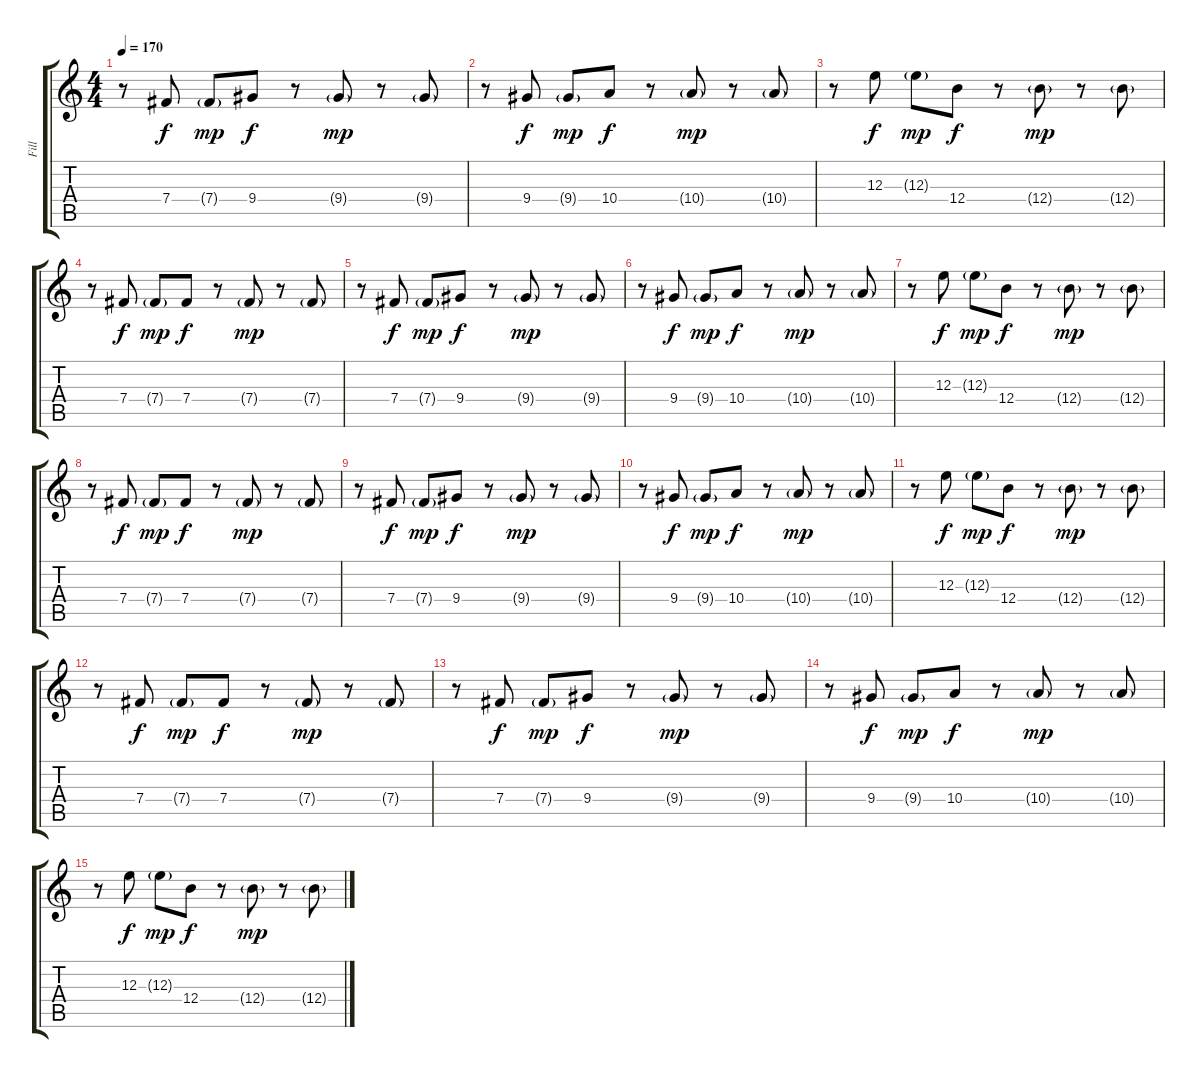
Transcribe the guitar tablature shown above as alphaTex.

\track ("Fill" "Fill") {instrument electricguitarclean}
\staff {score tabs}
\tuning (Db4 Ab3 E3 B2 Gb2 B1) {hide}
\ts (4 4)
\tempo 170
\clef g2
\ks c
r.8{dy mp} 7.4.8{dy f} 7.4{g}.8{dy mp} 9.4.8{dy f} r.8 9.4{g}.8{dy mp} r.8 9.4{g}.8 |
r.8{volume 10} 9.4.8{dy f} 9.4{g}.8{dy mp} 10.4.8{dy f} r.8 10.4{g}.8{dy mp} r.8 10.4{g}.8 |
r.8 12.3.8{dy f} 12.3{g}.8{dy mp} 12.4.8{dy f} r.8 12.4{g}.8{dy mp} r.8 12.4{g}.8 |
r.8{volume 8} 7.4.8{dy f} 7.4{g}.8{dy mp} 7.4.8{dy f} r.8 7.4{g}.8{dy mp} r.8 7.4{g}.8 |
r.8 7.4.8{dy f} 7.4{g}.8{dy mp} 9.4.8{dy f} r.8 9.4{g}.8{dy mp} r.8 9.4{g}.8 |
r.8{volume 6} 9.4.8{dy f} 9.4{g}.8{dy mp} 10.4.8{dy f} r.8 10.4{g}.8{dy mp} r.8 10.4{g}.8 |
r.8 12.3.8{dy f} 12.3{g}.8{dy mp} 12.4.8{dy f} r.8 12.4{g}.8{dy mp} r.8 12.4{g}.8 |
r.8{volume 4} 7.4.8{dy f} 7.4{g}.8{dy mp} 7.4.8{dy f} r.8 7.4{g}.8{dy mp} r.8 7.4{g}.8 |
r.8 7.4.8{dy f} 7.4{g}.8{dy mp} 9.4.8{dy f} r.8 9.4{g}.8{dy mp} r.8 9.4{g}.8 |
r.8 9.4.8{dy f} 9.4{g}.8{dy mp} 10.4.8{dy f} r.8 10.4{g}.8{dy mp} r.8 10.4{g}.8 |
r.8 12.3.8{dy f} 12.3{g}.8{dy mp} 12.4.8{dy f} r.8 12.4{g}.8{dy mp} r.8 12.4{g}.8 |
r.8{volume 0} 7.4.8{dy f} 7.4{g}.8{dy mp} 7.4.8{dy f} r.8 7.4{g}.8{dy mp} r.8 7.4{g}.8 |
r.8 7.4.8{dy f} 7.4{g}.8{dy mp} 9.4.8{dy f} r.8 9.4{g}.8{dy mp} r.8 9.4{g}.8 |
r.8 9.4.8{dy f} 9.4{g}.8{dy mp} 10.4.8{dy f} r.8 10.4{g}.8{dy mp} r.8 10.4{g}.8 |
r.8 12.3.8{dy f} 12.3{g}.8{dy mp} 12.4.8{dy f} r.8 12.4{g}.8{dy mp} r.8 12.4{g}.8
